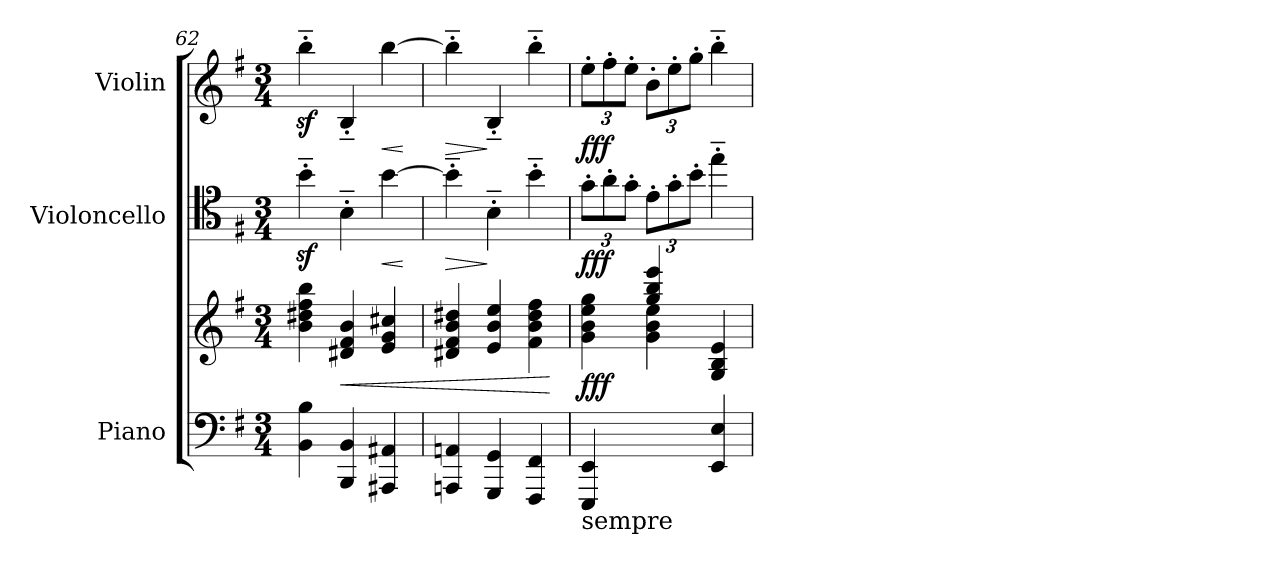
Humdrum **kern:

**kern	**kern	**dynam	**kern	**dynam	**kern	**dynam
*part3	*part3	*part3	*part2	*part2	*part1	*part1
*staff4	*staff3	*staff3/4	*staff2	*staff2	*staff1	*staff1
*I"Piano	*	*	*I"Violoncello	*	*I"Violin	*
*I'Pno.	*	*	*I'Vc.	*	*I'Vln.	*
*clefF4	*clefG2	*	*clefC4	*	*clefG2	*
*k[f#]	*k[f#]	*	*k[f#]	*	*k[f#]	*
*M3/4	*M3/4	*	*M3/4	*	*M3/4	*
=62	=62	=62	=62	=62	=62	=62
4BB\ 4B\	4b\ 4dd#X\ 4ff#\ 4bb\	.	4bz<'~\	.	4bbz<'~\	.
!	!	!LO:HP:b	!	!	!	!
4BBB/ 4BB/	4d#X/ 4f#/ 4b/	<	4B'~\	.	4B'~/	.
!	!	!	!	!LO:HP:b	!	!LO:HP:b
4AAA#X/ 4AA#X/	4e/ 4g/ 4cc#X/	.	[4b\	<	[4bb\	<
.	.	.	.	[	.	[
=63	=63	=63	=63	=63	=63	=63
!	!	!	!	!LO:HP:b	!	!LO:HP:b
4AAAn/ 4AAn/	4d#X/ 4f#/ 4b/ 4dd#X/	.	4b'~\]	>	4bb'~\]	>
4GGG/ 4GG/	4e/ 4b/ 4ee/	.	4B'~\	]	4B'~/	]
4FFF#/ 4FF#/	4f#\ 4b\ 4dd#\ 4ff#\	.	4b'~\	.	4bb'~\	.
.	.	[	.	.	.	.
!!LO:PB:g=z
=64	=64	=64	=64	=64	=64	=64
*	*^	*	*	*	*	*
*	*	*	*	*Xbrackettup	*	*Xbrackettup	*
!LO:TX:b:t=sempre	!	!	!	!	!	!	!
!	!	!	!LO:DY:b	!	!LO:DY:b	!	!LO:DY:b
4EEE/ 4EE/	4g\ 4b\ 4ee\ 4gg\	4ryy	fff	12g'\L	fff	12ee'\L	fff
.	.	.	.	12a'\	.	12ff#'\	.
.	.	.	.	12g'\J	.	12ee'\J	.
4ryy	4gg/ 4bb/ 4eee/	4g\ 4b\ 4ee\	.	12e'\L	.	12b'\L	.
.	.	.	.	12g'\	.	12ee'\	.
.	.	.	.	12b'\J	.	12gg'\J	.
4EE/ 4E/	4G/ 4B/ 4e/	4ryy	.	4ee'~\	.	4bb'~\	.
*	*v	*v	*	*	*	*	*
=	=	=	=	=	=	=
*-	*-	*-	*-	*-	*-	*-
